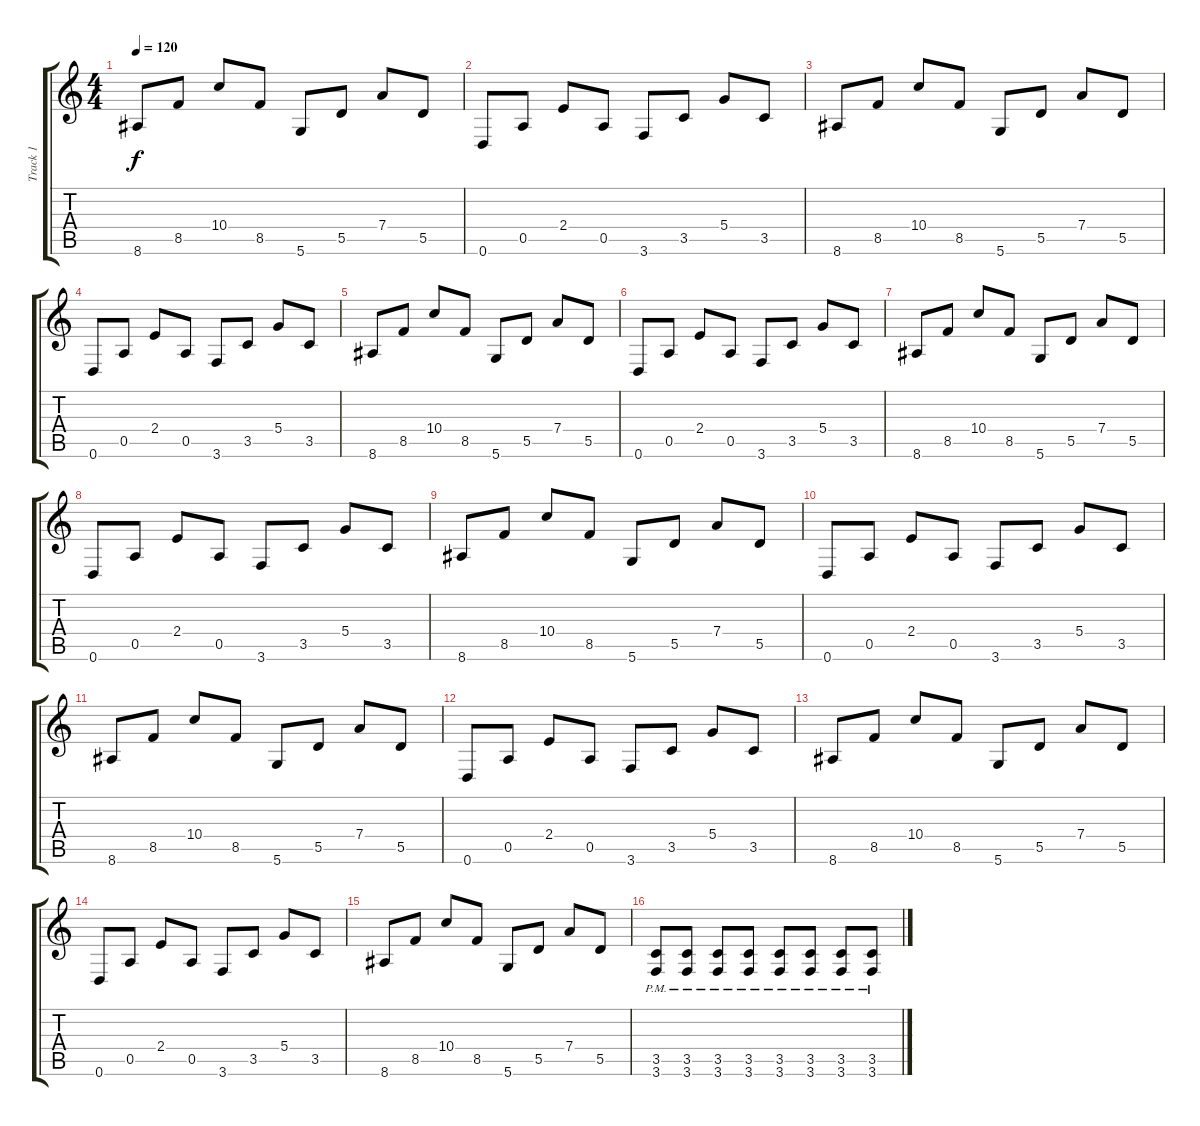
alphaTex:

\track ("Track 1" "Track 1") {instrument overdrivenguitar}
\staff {score tabs}
\tuning (E4 B3 G3 D3 A2 D2) {hide}
\ts (4 4)
\tempo 120
\clef g2
\ks c
8.6.8{dy f} 8.5.8 10.4.8 8.5.8 5.6.8 5.5.8 7.4.8 5.5.8 |
0.6.8 0.5.8 2.4.8 0.5.8 3.6.8 3.5.8 5.4.8 3.5.8 |
8.6.8 8.5.8 10.4.8 8.5.8 5.6.8 5.5.8 7.4.8 5.5.8 |
0.6.8 0.5.8 2.4.8 0.5.8 3.6.8 3.5.8 5.4.8 3.5.8 |
8.6.8 8.5.8 10.4.8 8.5.8 5.6.8 5.5.8 7.4.8 5.5.8 |
0.6.8 0.5.8 2.4.8 0.5.8 3.6.8 3.5.8 5.4.8 3.5.8 |
8.6.8 8.5.8 10.4.8 8.5.8 5.6.8 5.5.8 7.4.8 5.5.8 |
0.6.8 0.5.8 2.4.8 0.5.8 3.6.8 3.5.8 5.4.8 3.5.8 |
8.6.8 8.5.8 10.4.8 8.5.8 5.6.8 5.5.8 7.4.8 5.5.8 |
0.6.8 0.5.8 2.4.8 0.5.8 3.6.8 3.5.8 5.4.8 3.5.8 |
8.6.8 8.5.8 10.4.8 8.5.8 5.6.8 5.5.8 7.4.8 5.5.8 |
0.6.8 0.5.8 2.4.8 0.5.8 3.6.8 3.5.8 5.4.8 3.5.8 |
8.6.8 8.5.8 10.4.8 8.5.8 5.6.8 5.5.8 7.4.8 5.5.8 |
0.6.8 0.5.8 2.4.8 0.5.8 3.6.8 3.5.8 5.4.8 3.5.8 |
8.6.8 8.5.8 10.4.8 8.5.8 5.6.8 5.5.8 7.4.8 5.5.8 |
(3.5{pm} 3.6{pm}).8 (3.5{pm} 3.6{pm}).8 (3.5{pm} 3.6{pm}).8 (3.5{pm} 3.6{pm}).8 (3.5{pm} 3.6{pm}).8 (3.5{pm} 3.6{pm}).8 (3.5{pm} 3.6{pm}).8 (3.5{pm} 3.6{pm}).8
